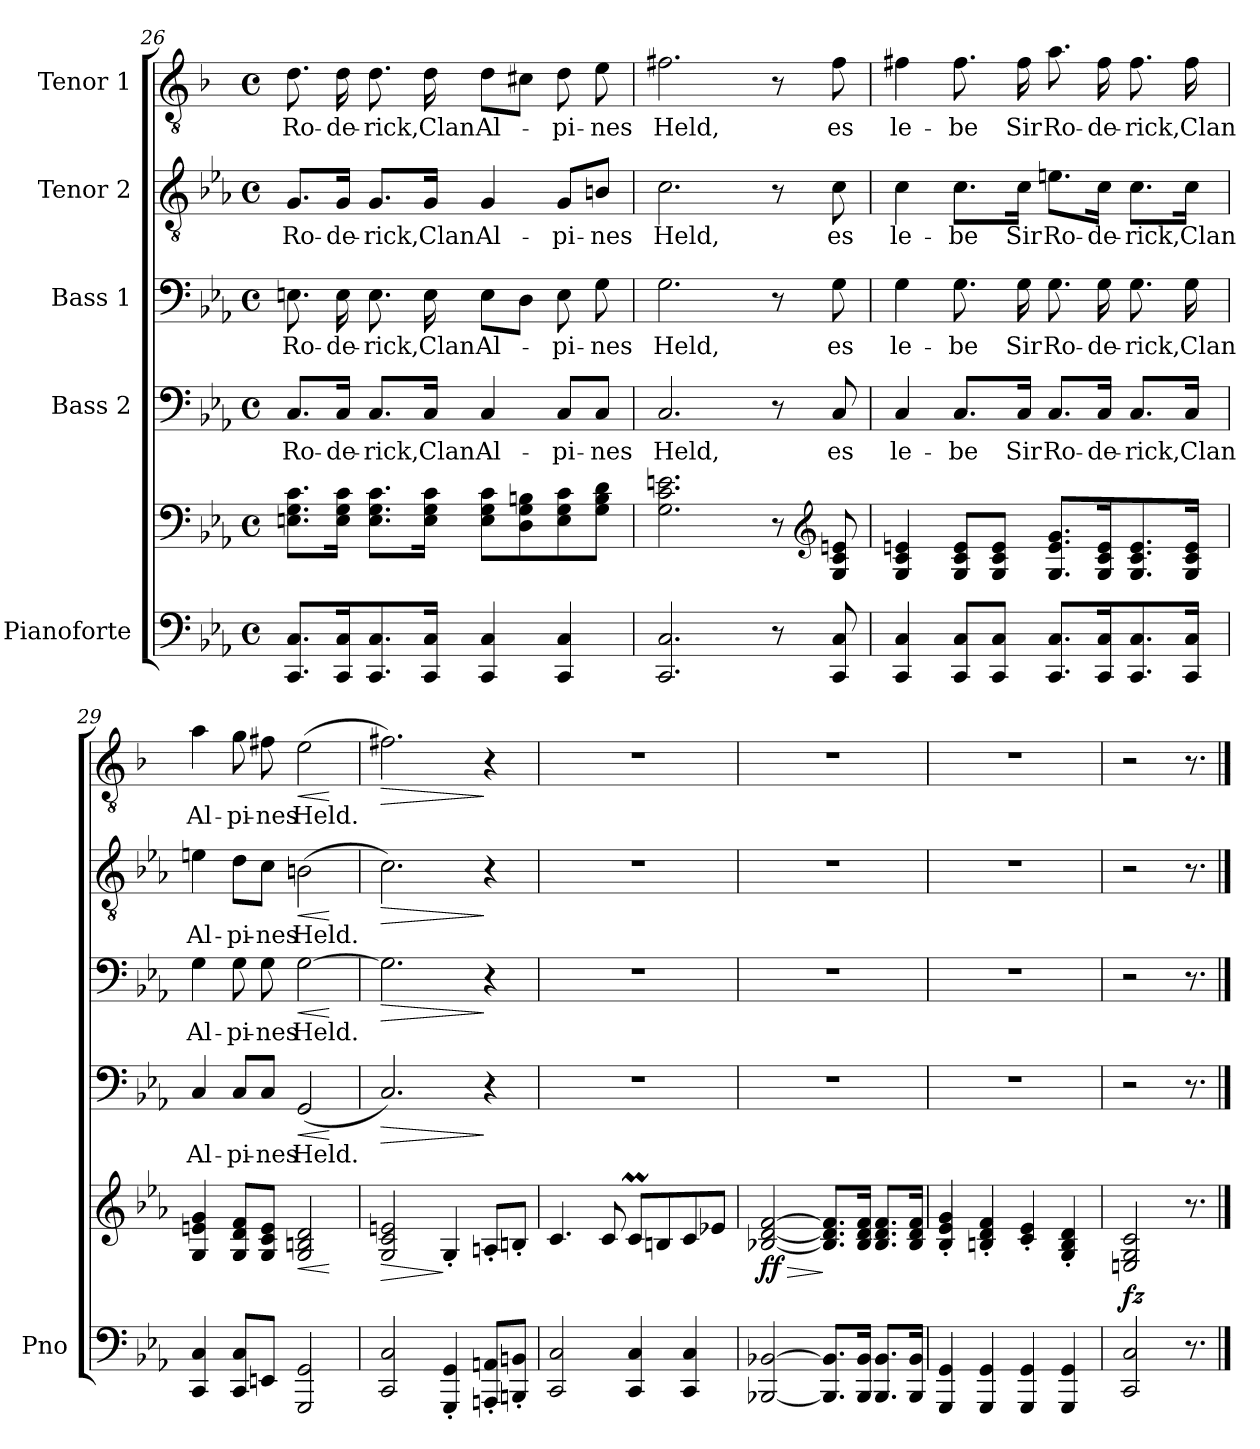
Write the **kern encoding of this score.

**kern	**kern	**dynam	**kern	**text	**dynam	**kern	**text	**dynam	**kern	**text	**dynam	**kern	**text	**dynam
*part5	*part5	*part5	*part4	*part4	*part4	*part3	*part3	*part3	*part2	*part2	*part2	*part1	*part1	*part1
*staff6	*staff5	*staff5/6	*staff4	*staff4	*staff4	*staff3	*staff3	*staff3	*staff2	*staff2	*staff2	*staff1	*staff1	*staff1
*I"Pianoforte	*	*	*I"Bass 2	*	*	*I"Bass 1	*	*	*I"Tenor 2	*	*	*I"Tenor 1	*	*
*I'Pno	*	*	*	*	*	*	*	*	*	*	*	*	*	*
*clefF4	*clefF4	*	*clefF4	*	*	*clefF4	*	*	*clefGv2	*	*	*clefGv2	*	*
*	*	*	*	*	*	*	*	*	*	*	*	*ITrd1c2	*	*
*k[b-e-a-]	*k[b-e-a-]	*	*k[b-e-a-]	*	*	*k[b-e-a-]	*	*	*k[b-e-a-]	*	*	*k[b-e-a-]	*	*
*M4/4	*M4/4	*	*M4/4	*	*	*M4/4	*	*	*M4/4	*	*	*M4/4	*	*
*met(c)	*met(c)	*	*met(c)	*	*	*met(c)	*	*	*met(c)	*	*	*met(c)	*	*
=26	=26	=26	=26	=26	=26	=26	=26	=26	=26	=26	=26	=26	=26	=26
!	!	!	!	!LO:LY:b	!	!	!LO:LY:b	!	!	!LO:LY:b	!	!	!LO:LY:b	!
8.CC/ 8.C/L	8.En\ 8.G\ 8.c\L	.	8.C/L	Ro-	.	8.En\	Ro-	.	8.G/L	Ro-	.	8.c\	Ro-	.
!	!	!	!	!LO:LY:b	!	!	!LO:LY:b	!	!	!LO:LY:b	!	!	!LO:LY:b	!
16CC/ 16C/K	16E\ 16G\ 16c\Jk	.	16C/Jk	-de-	.	16E\	-de-	.	16G/Jk	-de-	.	16c\	-de-	.
!	!	!	!	!LO:LY:b	!	!	!LO:LY:b	!	!	!LO:LY:b	!	!	!LO:LY:b	!
8.CC/ 8.C/	8.E\ 8.G\ 8.c\L	.	8.C/L	-rick,	.	8.E\	-rick,	.	8.G/L	-rick,	.	8.c\	-rick,	.
!	!	!	!	!LO:LY:b	!	!	!LO:LY:b	!	!	!LO:LY:b	!	!	!LO:LY:b	!
16CC/ 16C/Jk	16E\ 16G\ 16c\Jk	.	16C/Jk	Clan	.	16E\	Clan	.	16G/Jk	Clan	.	16c\	Clan	.
!	!	!	!	!LO:LY:b	!	!	!LO:LY:b	!	!	!LO:LY:b	!	!	!LO:LY:b	!
4CC/ 4C/	8E\ 8G\ 8c\L	.	4C/	Al-	.	8E\L	Al-	.	4G/	Al-	.	8c\L	Al-	.
.	8D\ 8G\ 8Bn\	.	.	.	.	8D\J	.	.	.	.	.	8Bn\J	.	.
!	!	!	!	!LO:LY:b	!	!	!LO:LY:b	!	!	!LO:LY:b	!	!	!LO:LY:b	!
4CC/ 4C/	8E\ 8G\ 8c\	.	8C/L	-pi-	.	8E\	-pi-	.	8G/L	-pi-	.	8c\	-pi-	.
!	!	!	!	!LO:LY:b	!	!	!LO:LY:b	!	!	!LO:LY:b	!	!	!LO:LY:b	!
.	8G\ 8B\ 8d\J	.	8C/J	-nes	.	8G\	-nes	.	8Bn/J	-nes	.	8d\	-nes	.
!!LO:LB:g=z
=27	=27	=27	=27	=27	=27	=27	=27	=27	=27	=27	=27	=27	=27	=27
!	!	!	!	!LO:LY:b	!	!	!LO:LY:b	!	!	!LO:LY:b	!	!	!LO:LY:b	!
2.CC/ 2.C/	2.G\ 2.c\ 2.en\	.	2.C/	Held,	.	2.G\	Held,	.	2.c\	Held,	.	2.en\	Held,	.
8r	8r	.	8r	.	.	8r	.	.	8r	.	.	8r	.	.
*	*clefG2	*	*	*	*	*	*	*	*	*	*	*	*	*
!	!	!	!	!LO:LY:b	!	!	!LO:LY:b	!	!	!LO:LY:b	!	!	!LO:LY:b	!
8CC/ 8C/	8G/ 8c/ 8en/	.	8C/	es	.	8G\	es	.	8c\	es	.	8e\	es	.
=28	=28	=28	=28	=28	=28	=28	=28	=28	=28	=28	=28	=28	=28	=28
!	!	!	!	!LO:LY:b	!	!	!LO:LY:b	!	!	!LO:LY:b	!	!	!LO:LY:b	!
4CC/ 4C/	4G/ 4c/ 4en/	.	4C/	le-	.	4G\	le-	.	4c\	le-	.	4en\	le-	.
!	!	!	!	!LO:LY:b	!	!	!LO:LY:b	!	!	!LO:LY:b	!	!	!LO:LY:b	!
8CC/ 8C/L	8G/ 8c/ 8e/L	.	8.C/L	-be	.	8.G\	-be	.	8.c\L	-be	.	8.e\	-be	.
8CC/ 8C/J	8G/ 8c/ 8e/J	.	.	.	.	.	.	.	.	.	.	.	.	.
!	!	!	!	!LO:LY:b	!	!	!LO:LY:b	!	!	!LO:LY:b	!	!	!LO:LY:b	!
.	.	.	16C/Jk	Sir	.	16G\	Sir	.	16c\Jk	Sir	.	16e\	Sir	.
!	!	!	!	!LO:LY:b	!	!	!LO:LY:b	!	!	!LO:LY:b	!	!	!LO:LY:b	!
8.CC/ 8.C/L	8.G/ 8.e/ 8.g/L	.	8.C/L	Ro-	.	8.G\	Ro-	.	8.en\L	Ro-	.	8.g\	Ro-	.
!	!	!	!	!LO:LY:b	!	!	!LO:LY:b	!	!	!LO:LY:b	!	!	!LO:LY:b	!
16CC/ 16C/K	16G/ 16c/ 16e/K	.	16C/Jk	-de-	.	16G\	-de-	.	16c\Jk	-de-	.	16e\	-de-	.
!	!	!	!	!LO:LY:b	!	!	!LO:LY:b	!	!	!LO:LY:b	!	!	!LO:LY:b	!
8.CC/ 8.C/	8.G/ 8.c/ 8.e/	.	8.C/L	-rick,	.	8.G\	-rick,	.	8.c\L	-rick,	.	8.e\	-rick,	.
!	!	!	!	!LO:LY:b	!	!	!LO:LY:b	!	!	!LO:LY:b	!	!	!LO:LY:b	!
16CC/ 16C/Jk	16G/ 16c/ 16e/Jk	.	16C/Jk	Clan	.	16G\	Clan	.	16c\Jk	Clan	.	16e\	Clan	.
=29	=29	=29	=29	=29	=29	=29	=29	=29	=29	=29	=29	=29	=29	=29
!	!	!	!	!LO:LY:b	!	!	!LO:LY:b	!	!	!LO:LY:b	!	!	!LO:LY:b	!
4CC/ 4C/	4G/ 4en/ 4g/	.	4C/	Al-	.	4G\	Al-	.	4en\	Al-	.	4g\	Al-	.
!	!	!	!	!LO:LY:b	!	!	!LO:LY:b	!	!	!LO:LY:b	!	!	!LO:LY:b	!
8CC/ 8C/L	8G/ 8d/ 8f/L	.	8C/L	-pi-	.	8G\	-pi-	.	8d\L	-pi-	.	8f\	-pi-	.
!	!	!	!	!LO:LY:b	!	!	!LO:LY:b	!	!	!LO:LY:b	!	!	!LO:LY:b	!
8EEn/J	8G/ 8c/ 8e/J	.	8C/J	-nes	.	8G\	-nes	.	8c\J	-nes	.	8en\	-nes	.
!	!	!LO:HP:b	!	!LO:LY:b	!LO:HP:b	!	!LO:LY:b	!LO:HP:b	!	!LO:LY:b	!LO:HP:b	!	!LO:LY:b	!LO:HP:b
2GGG/ 2GG/	2G/ 2Bn/ 2d/	<	(<2GG/	Held.	<	[2G\	Held.	<	(>2Bn\	Held.	<	(>2d\	Held.	<
.	.	[	.	.	[	.	.	[	.	.	[	.	.	[
=30	=30	=30	=30	=30	=30	=30	=30	=30	=30	=30	=30	=30	=30	=30
!	!	!LO:HP:b	!	!	!LO:HP:b	!	!	!LO:HP:b	!	!	!LO:HP:b	!	!	!LO:HP:b
2CC/ 2C/	2G/ 2c/ 2en/	>	2.C/)	.	>	2.G\]	.	>	2.c\)	.	>	2.en\)	.	>
4GGG/' 4GG/'	4G'/	]	.	.	.	.	.	.	.	.	.	.	.	.
8AAAn/' 8AAn/'L	8An'/L	.	4r	.	]	4r	.	]	4r	.	]	4r	.	]
8BBBn/' 8BBn/'J	8Bn'/J	.	.	.	.	.	.	.	.	.	.	.	.	.
=31	=31	=31	=31	=31	=31	=31	=31	=31	=31	=31	=31	=31	=31	=31
2CC/ 2C/	4.c/	.	1r	.	.	1r	.	.	1r	.	.	1r	.	.
.	8c/	.	.	.	.	.	.	.	.	.	.	.	.	.
4CC/ 4C/	8cM/L	.	.	.	.	.	.	.	.	.	.	.	.	.
.	8Bn/	.	.	.	.	.	.	.	.	.	.	.	.	.
4CC/ 4C/	8c/	.	.	.	.	.	.	.	.	.	.	.	.	.
.	8e-X/J	.	.	.	.	.	.	.	.	.	.	.	.	.
=32	=32	=32	=32	=32	=32	=32	=32	=32	=32	=32	=32	=32	=32	=32
!	!	!LO:HP:b	!	!	!	!	!	!	!	!	!	!	!	!
!	!	!LO:DY:n=1:b	!	!	!	!	!	!	!	!	!	!	!	!
[2BBB-X/ [2BB-X/	[2B-X/ [2d/ [2f/	> ff	1r	.	.	1r	.	.	1r	.	.	1r	.	.
8.BBB-/] 8.BB-/]L	8.B-/] 8.d/] 8.f/]L	]	.	.	.	.	.	.	.	.	.	.	.	.
16BBB-/ 16BB-/Jk	16B-/ 16d/ 16f/Jk	.	.	.	.	.	.	.	.	.	.	.	.	.
8.BBB-/ 8.BB-/L	8.B-/ 8.d/ 8.f/L	.	.	.	.	.	.	.	.	.	.	.	.	.
16BBB-/ 16BB-/Jk	16B-/ 16d/ 16f/Jk	.	.	.	.	.	.	.	.	.	.	.	.	.
=33	=33	=33	=33	=33	=33	=33	=33	=33	=33	=33	=33	=33	=33	=33
4GGG/ 4GG/	4B-/' 4e-/' 4g/'	.	1r	.	.	1r	.	.	1r	.	.	1r	.	.
4GGG/ 4GG/	4Bn/' 4d/' 4f/'	.	.	.	.	.	.	.	.	.	.	.	.	.
4GGG/ 4GG/	4c/' 4e-/'	.	.	.	.	.	.	.	.	.	.	.	.	.
4GGG/ 4GG/	4G/' 4B/' 4d/'	.	.	.	.	.	.	.	.	.	.	.	.	.
=34	=34	=34	=34	=34	=34	=34	=34	=34	=34	=34	=34	=34	=34	=34
!	!	!LO:DY:a=2	!	!	!	!	!	!	!	!	!	!	!	!
2CC/ 2C/	2En/ 2G/ 2c/	fz	2r	.	.	2r	.	.	2r	.	.	2r	.	.
8.r	8.r	.	8.r	.	.	8.r	.	.	8.r	.	.	8.r	.	.
==	==	==	==	==	==	==	==	==	==	==	==	==	==	==
*-	*-	*-	*-	*-	*-	*-	*-	*-	*-	*-	*-	*-	*-	*-
